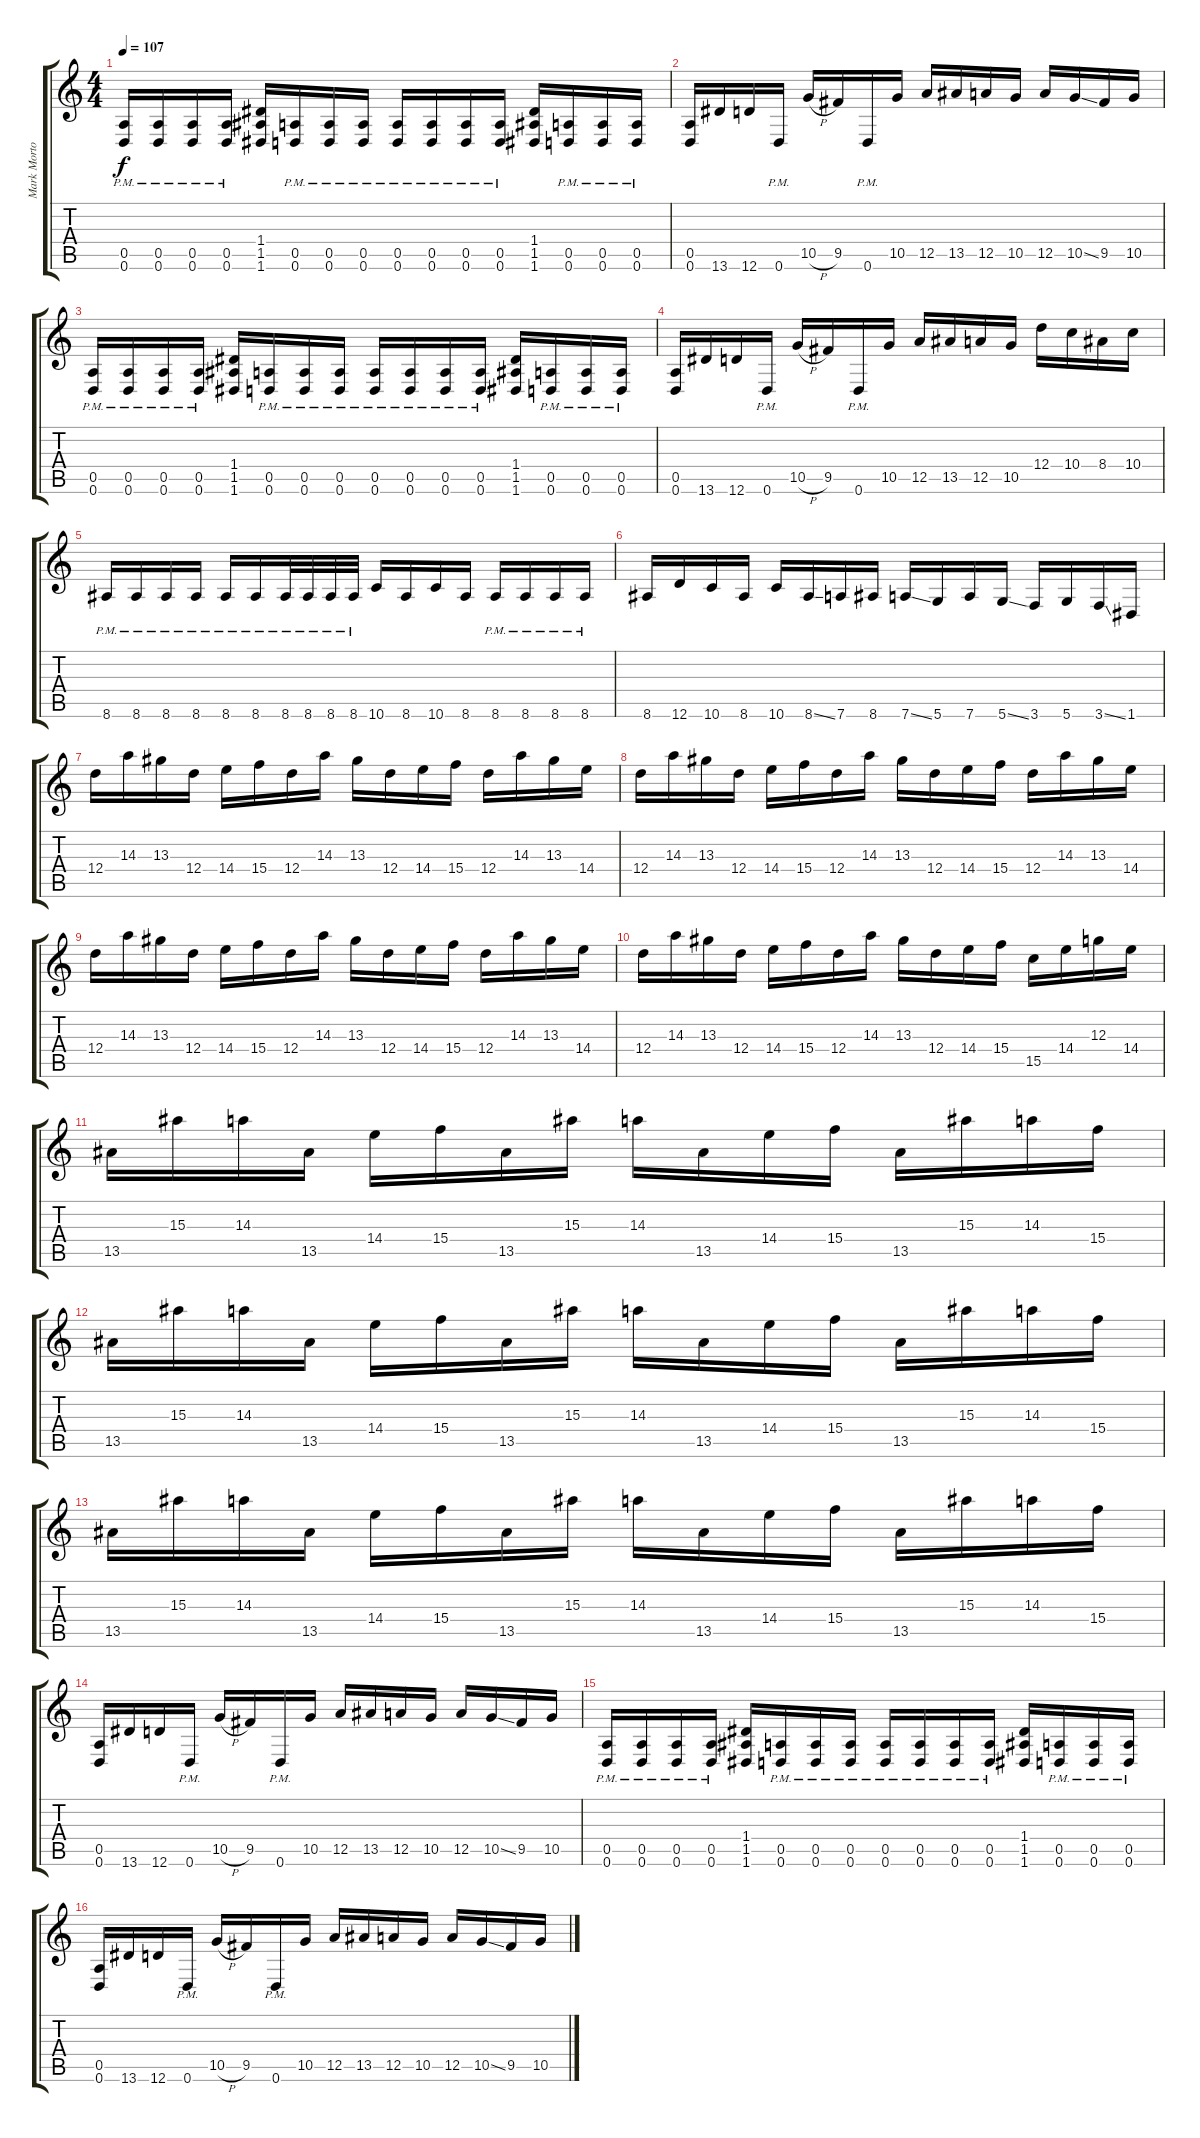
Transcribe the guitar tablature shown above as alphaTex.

\track ("Mark Morton" "Mark Morto") {instrument distortionguitar}
\staff {score tabs}
\tuning (E4 B3 G3 D3 A2 D2) {hide}
\ts (4 4)
\tempo 107
\clef g2
\ks c
(0.5{pm} 0.6{pm}).16{dy f} (0.5{pm} 0.6{pm}).16 (0.5{pm} 0.6{pm}).16 (0.5{pm} 0.6{pm}).16 (1.4 1.5 1.6).16 (0.5{pm} 0.6{pm}).16 (0.5{pm} 0.6{pm}).16 (0.5{pm} 0.6{pm}).16 (0.5{pm} 0.6{pm}).16 (0.5{pm} 0.6{pm}).16 (0.5{pm} 0.6{pm}).16 (0.5{pm} 0.6{pm}).16 (1.4 1.5 1.6).16 (0.5{pm} 0.6{pm}).16 (0.5{pm} 0.6{pm}).16 (0.5{pm} 0.6{pm}).16 |
(0.5 0.6).16 13.6.16 12.6.16 0.6{pm}.16 10.5{h}.16 9.5.16 0.6{pm}.16 10.5.16 12.5.16 13.5.16 12.5.16 10.5.16 12.5.16 10.5{ss}.16 9.5.16 10.5.16 |
(0.5{pm} 0.6{pm}).16 (0.5{pm} 0.6{pm}).16 (0.5{pm} 0.6{pm}).16 (0.5{pm} 0.6{pm}).16 (1.4 1.5 1.6).16 (0.5{pm} 0.6{pm}).16 (0.5{pm} 0.6{pm}).16 (0.5{pm} 0.6{pm}).16 (0.5{pm} 0.6{pm}).16 (0.5{pm} 0.6{pm}).16 (0.5{pm} 0.6{pm}).16 (0.5{pm} 0.6{pm}).16 (1.4 1.5 1.6).16 (0.5{pm} 0.6{pm}).16 (0.5{pm} 0.6{pm}).16 (0.5{pm} 0.6{pm}).16 |
(0.5 0.6).16 13.6.16 12.6.16 0.6{pm}.16 10.5{h}.16 9.5.16 0.6{pm}.16 10.5.16 12.5.16 13.5.16 12.5.16 10.5.16 12.4.16 10.4.16 8.4.16 10.4.16 |
8.6{pm}.16 8.6{pm}.16 8.6{pm}.16 8.6{pm}.16 8.6{pm}.16 8.6{pm}.16 8.6{pm}.32 8.6{pm}.32 8.6{pm}.32 8.6{pm}.32 10.6.16 8.6.16 10.6.16 8.6.16 8.6{pm}.16 8.6{pm}.16 8.6{pm}.16 8.6{pm}.16 |
8.6.16 12.6.16 10.6.16 8.6.16 10.6.16 8.6{ss}.16 7.6.16 8.6.16 7.6{ss}.16 5.6.16 7.6.16 5.6{ss}.16 3.6.16 5.6.16 3.6{ss}.16 1.6.16 |
12.4.16 14.3.16 13.3.16 12.4.16 14.4.16 15.4.16 12.4.16 14.3.16 13.3.16 12.4.16 14.4.16 15.4.16 12.4.16 14.3.16 13.3.16 14.4.16 |
12.4.16 14.3.16 13.3.16 12.4.16 14.4.16 15.4.16 12.4.16 14.3.16 13.3.16 12.4.16 14.4.16 15.4.16 12.4.16 14.3.16 13.3.16 14.4.16 |
12.4.16 14.3.16 13.3.16 12.4.16 14.4.16 15.4.16 12.4.16 14.3.16 13.3.16 12.4.16 14.4.16 15.4.16 12.4.16 14.3.16 13.3.16 14.4.16 |
12.4.16 14.3.16 13.3.16 12.4.16 14.4.16 15.4.16 12.4.16 14.3.16 13.3.16 12.4.16 14.4.16 15.4.16 15.5.16 14.4.16 12.3.16 14.4.16 |
13.5.16 15.3.16 14.3.16 13.5.16 14.4.16 15.4.16 13.5.16 15.3.16 14.3.16 13.5.16 14.4.16 15.4.16 13.5.16 15.3.16 14.3.16 15.4.16 |
13.5.16 15.3.16 14.3.16 13.5.16 14.4.16 15.4.16 13.5.16 15.3.16 14.3.16 13.5.16 14.4.16 15.4.16 13.5.16 15.3.16 14.3.16 15.4.16 |
13.5.16 15.3.16 14.3.16 13.5.16 14.4.16 15.4.16 13.5.16 15.3.16 14.3.16 13.5.16 14.4.16 15.4.16 13.5.16 15.3.16 14.3.16 15.4.16 |
(0.5 0.6).16 13.6.16 12.6.16 0.6{pm}.16 10.5{h}.16 9.5.16 0.6{pm}.16 10.5.16 12.5.16 13.5.16 12.5.16 10.5.16 12.5.16 10.5{ss}.16 9.5.16 10.5.16 |
(0.5{pm} 0.6{pm}).16 (0.5{pm} 0.6{pm}).16 (0.5{pm} 0.6{pm}).16 (0.5{pm} 0.6{pm}).16 (1.4 1.5 1.6).16 (0.5{pm} 0.6{pm}).16 (0.5{pm} 0.6{pm}).16 (0.5{pm} 0.6{pm}).16 (0.5{pm} 0.6{pm}).16 (0.5{pm} 0.6{pm}).16 (0.5{pm} 0.6{pm}).16 (0.5{pm} 0.6{pm}).16 (1.4 1.5 1.6).16 (0.5{pm} 0.6{pm}).16 (0.5{pm} 0.6{pm}).16 (0.5{pm} 0.6{pm}).16 |
(0.5 0.6).16 13.6.16 12.6.16 0.6{pm}.16 10.5{h}.16 9.5.16 0.6{pm}.16 10.5.16 12.5.16 13.5.16 12.5.16 10.5.16 12.5.16 10.5{ss}.16 9.5.16 10.5.16
